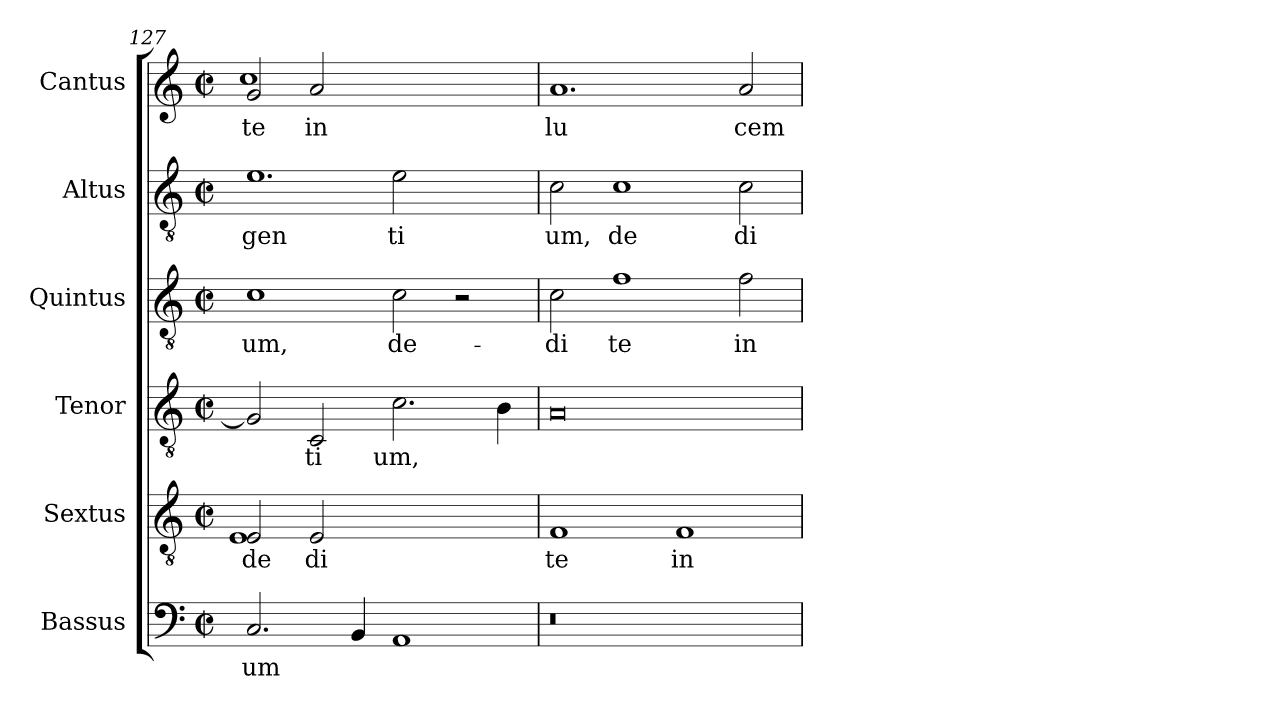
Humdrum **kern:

**kern	**text	**kern	**text	**kern	**text	**kern	**text	**kern	**text	**kern	**text
*part6	*part6	*part5	*part5	*part4	*part4	*part3	*part3	*part2	*part2	*part1	*part1
*staff6	*staff6	*staff5	*staff5	*staff4	*staff4	*staff3	*staff3	*staff2	*staff2	*staff1	*staff1
*I"Bassus	*	*I"Sextus	*	*I"Tenor	*	*I"Quintus	*	*I"Altus	*	*I"Cantus	*
*clefF4	*	*clefGv2	*	*clefGv2	*	*clefGv2	*	*clefGv2	*	*clefG2	*
*	*	*	*	*k[]	*	*	*	*	*	*	*
*	*	*	*	*C:	*	*	*	*	*	*	*
*M2/2	*	*M2/2	*	*M2/2	*	*M2/2	*	*M2/2	*	*M2/2	*
*met(c|)	*	*met(c|)	*	*met(c|)	*	*met(c|)	*	*met(c|)	*	*met(c|)	*
=127	=127	=127	=127	=127	=127	=127	=127	=127	=127	=127	=127
!	!LO:LY:b	!	!LO:LY:b:cj	!	!	!	!	!	!	!	!
*	*	*^	*	*	*	*	*	*	*	*	*
!	!	!	!	!LO:LY:b:cj	!	!	!	!LO:LY:b:cj	!LO:N:vis=1.	!LO:LY:b:cj	!	!LO:LY:b:cj
*	*	*	*	*	*	*	*	*	*	*	*^	*
!	!	!	!	!	!	!	!	!	!	!	!	!	!LO:LY:b:cj
2.C/	um	2E/	1E	de	2G/]	.	1c	-um,	1e	gen	2g/	1cc	te
!	!	!	!	!LO:LY:b:cj	!	!LO:LY:b:cj	!	!	!	!	!	!	!LO:LY:b:cj
.	.	2E/	.	di	2C/	ti	.	.	.	.	2a/	.	in
4BB/	.	.	.	.	.	.	.	.	.	.	.	.	.
!	!	!	!	!	!	!LO:LY:b	!	!LO:LY:b:cj	!	!LO:LY:b:cj	!	!	!
1AA	.	1ryy	1ryy	.	2.c\	um,	2c\	de-	2e\	ti	1ryy	1ryy	.
.	.	.	.	.	.	.	2r	.	2ryy	.	.	.	.
.	.	.	.	.	4B\	.	.	.	.	.	.	.	.
*	*	*v	*v	*	*	*	*	*	*	*	*v	*v	*
=128	=128	=128	=128	=128	=128	=128	=128	=128	=128	=128	=128
!	!	!	!LO:LY:b:cj	!	!	!	!LO:LY:b:cj	!	!LO:LY:b:cj	!	!LO:LY:b:cj
0r	.	1F	te	0A	.	2c\	-di	2c\	um,	1.a	lu
!	!	!	!	!	!	!	!LO:LY:b:cj	!	!LO:LY:b:cj	!	!
.	.	.	.	.	.	1f	te	1c	de	.	.
!	!	!	!LO:LY:b:cj	!	!	!	!	!	!	!	!
.	.	1F	in	.	.	.	.	.	.	.	.
!	!	!	!	!	!	!	!LO:LY:b:cj	!	!LO:LY:b:cj	!	!LO:LY:b:cj
.	.	.	.	.	.	2f\	in	2c\	di	2a/	cem
=	=	=	=	=	=	=	=	=	=	=	=
*-	*-	*-	*-	*-	*-	*-	*-	*-	*-	*-	*-
